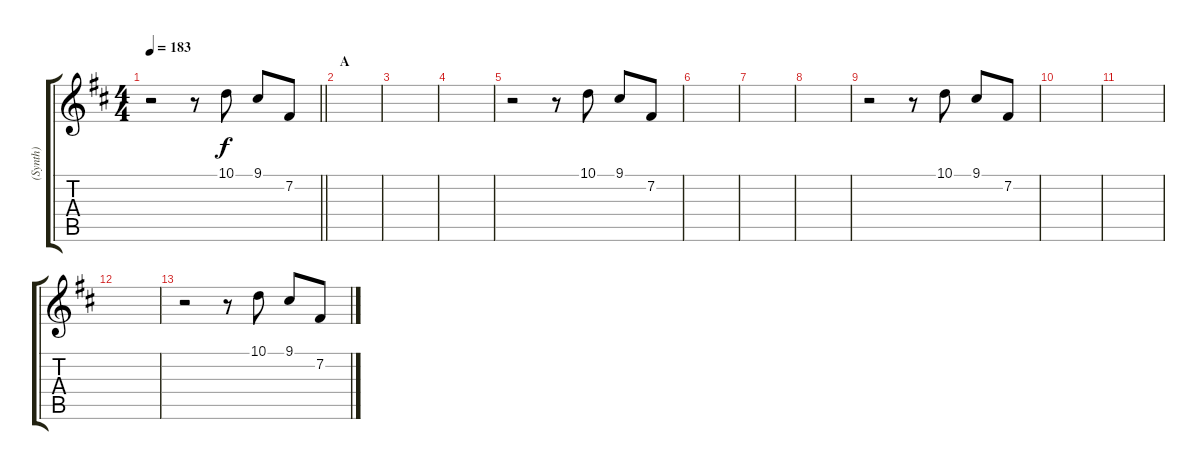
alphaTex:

\track ("(Synth)" "(Synth)") {instrument vibraphone}
\staff {score tabs}
\tuning (E4 B3 G3 D3 A2 E2) {hide}
\ts (4 4)
\tempo 183
\clef g2
\barLineRight lightlight
\ks d
r.2{dy f} r.8 10.1.8 9.1.8 7.2.8 |
\section ("" "A")
|
|
|
r.2 r.8 10.1.8 9.1.8 7.2.8 |
|
|
|
r.2 r.8 10.1.8 9.1.8 7.2.8 |
|
|
|
r.2 r.8 10.1.8 9.1.8 7.2.8
